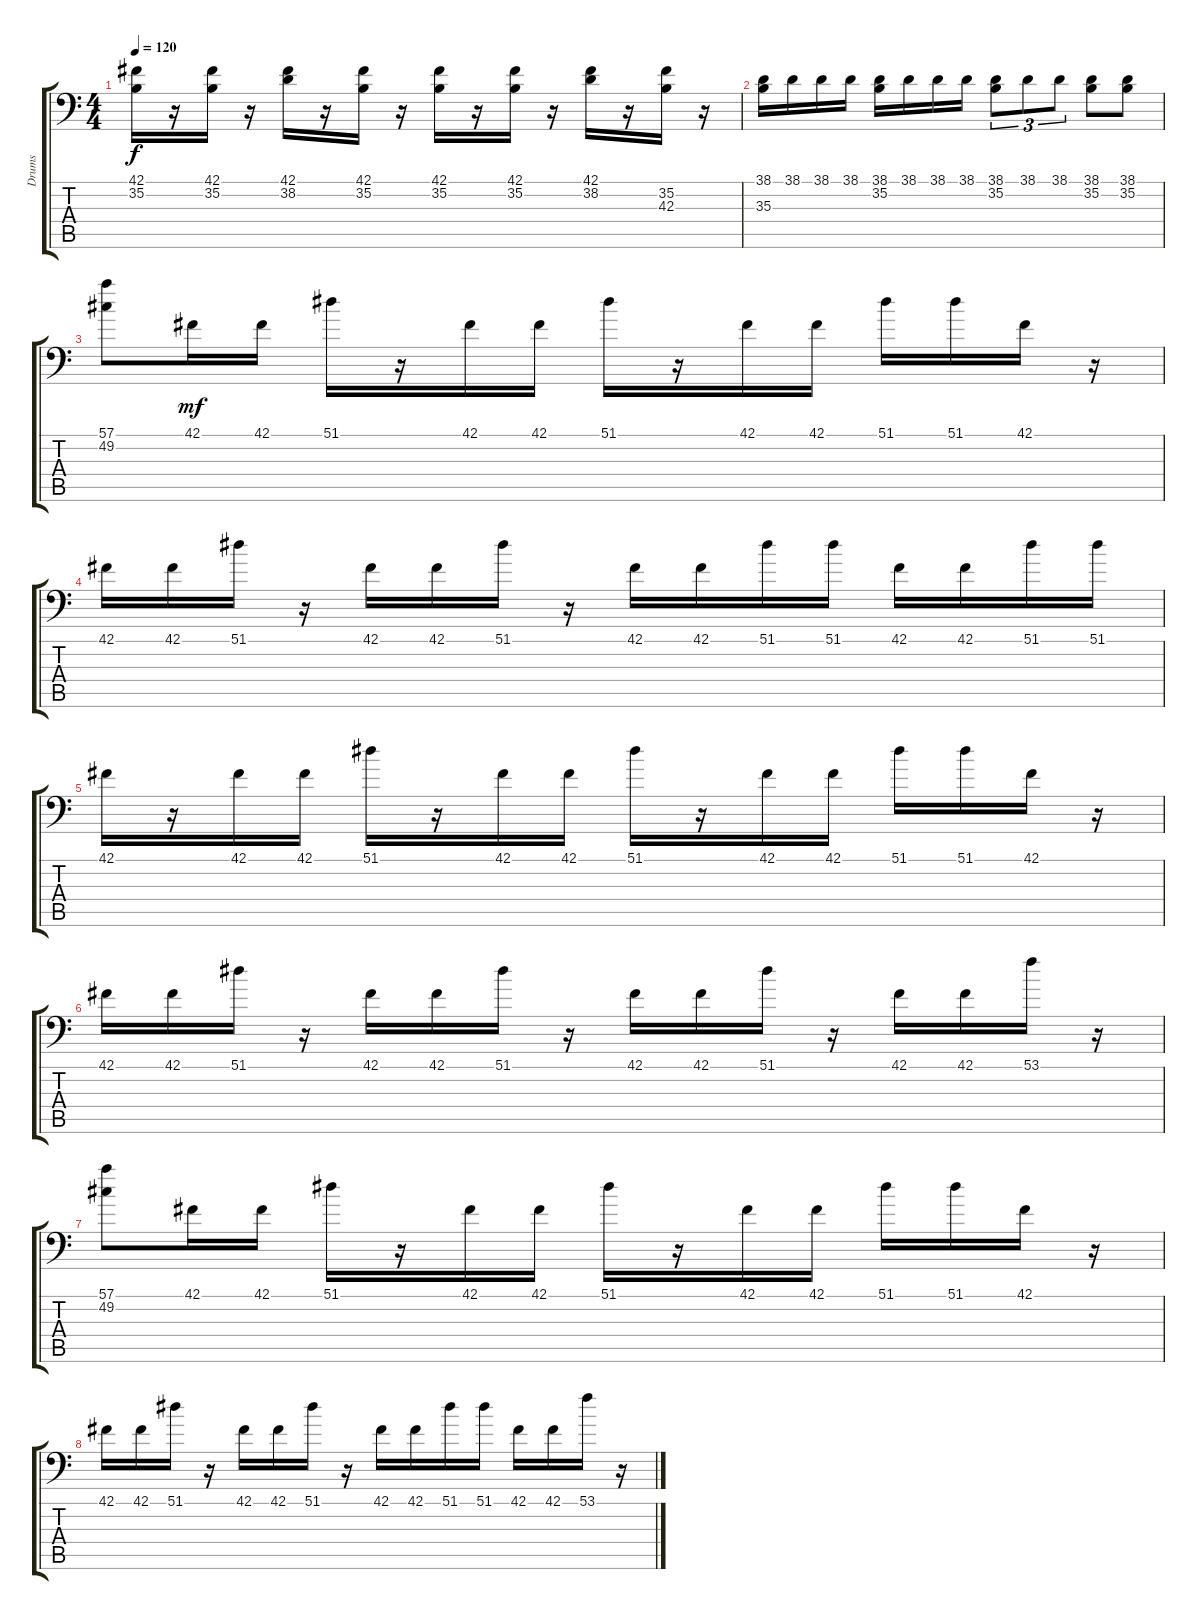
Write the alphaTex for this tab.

\track ("Drums" "Drums") {instrument acousticgrandpiano}
\staff {score tabs}
\tuning (C-1 C-1 C-1 C-1 C-1 C-1) {hide}
\ts (4 4)
\tempo 120
\clef f4
\ks c
(42.1 35.2).16{dy f} r.16 (42.1 35.2).16 r.16 (42.1 38.2).16 r.16 (42.1 35.2).16 r.16 (42.1 35.2).16 r.16 (42.1 35.2).16 r.16 (42.1 38.2).16 r.16 (35.2 42.3).16 r.16 |
(38.1 35.3).16 38.1.16 38.1.16 38.1.16 (38.1 35.2).16 38.1.16 38.1.16 38.1.16 (38.1 35.2).8{tu (3 2)} 38.1.8{tu (3 2)} 38.1.8{tu (3 2)} (38.1 35.2).8 (38.1 35.2).8 |
(57.1 49.2).8 42.1.16{dy mf} 42.1.16 51.1.16 r.16 42.1.16 42.1.16 51.1.16 r.16 42.1.16 42.1.16 51.1.16 51.1.16 42.1.16 r.16 |
42.1.16 42.1.16 51.1.16 r.16 42.1.16 42.1.16 51.1.16 r.16 42.1.16 42.1.16 51.1.16 51.1.16 42.1.16 42.1.16 51.1.16 51.1.16 |
42.1.16 r.16 42.1.16 42.1.16 51.1.16 r.16 42.1.16 42.1.16 51.1.16 r.16 42.1.16 42.1.16 51.1.16 51.1.16 42.1.16 r.16 |
42.1.16 42.1.16 51.1.16 r.16 42.1.16 42.1.16 51.1.16 r.16 42.1.16 42.1.16 51.1.16 r.16 42.1.16 42.1.16 53.1.16 r.16 |
(57.1 49.2).8 42.1.16 42.1.16 51.1.16 r.16 42.1.16 42.1.16 51.1.16 r.16 42.1.16 42.1.16 51.1.16 51.1.16 42.1.16 r.16 |
42.1.16 42.1.16 51.1.16 r.16 42.1.16 42.1.16 51.1.16 r.16 42.1.16 42.1.16 51.1.16 51.1.16 42.1.16 42.1.16 53.1.16 r.16
